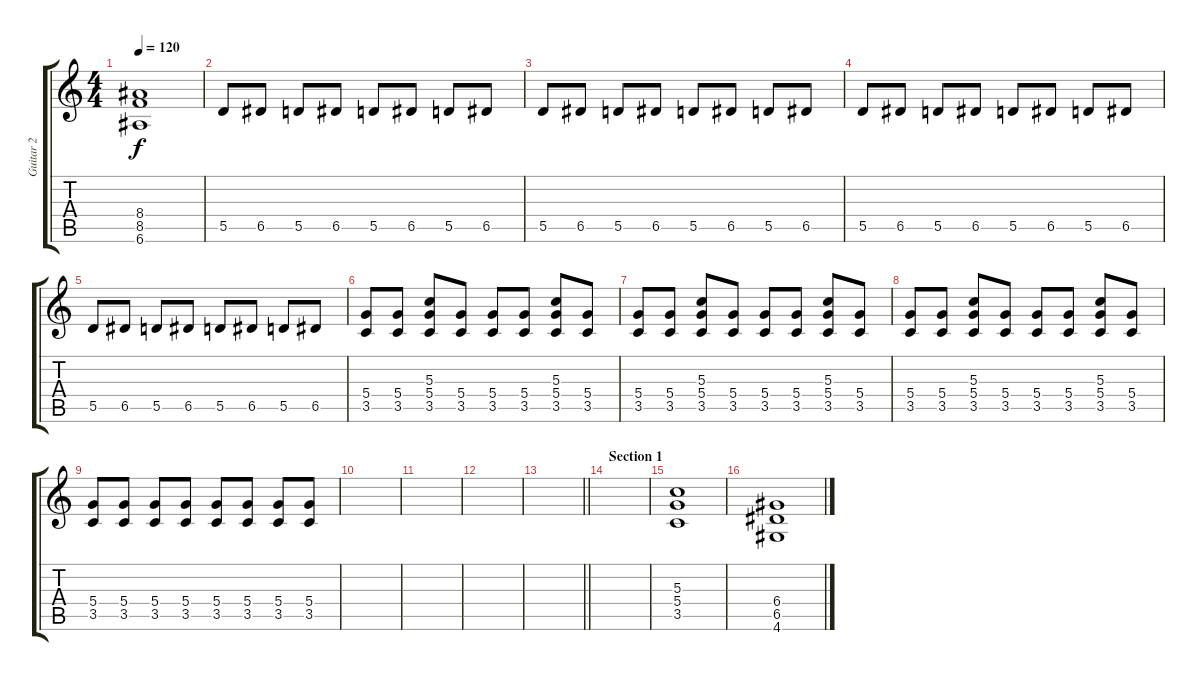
\track ("Guitar 2" "Guitar 2") {instrument acousticguitarsteel}
\staff {score tabs}
\tuning (E4 B3 G3 D3 A2 E2) {hide}
\ts (4 4)
\tempo 120
\clef g2
\ks c
(8.4{t} 8.5{t} 6.6{t}).1{dy f} |
5.5.8{volume 12 instrument distortionguitar} 6.5.8 5.5.8 6.5.8 5.5.8 6.5.8 5.5.8 6.5.8 |
5.5.8 6.5.8 5.5.8 6.5.8 5.5.8 6.5.8 5.5.8 6.5.8 |
5.5.8 6.5.8 5.5.8 6.5.8 5.5.8 6.5.8 5.5.8 6.5.8 |
5.5.8 6.5.8 5.5.8 6.5.8 5.5.8 6.5.8 5.5.8 6.5.8 |
(5.4 3.5).8 (5.4 3.5).8 (5.3 5.4 3.5).8 (5.4 3.5).8 (5.4 3.5).8 (5.4 3.5).8 (5.3 5.4 3.5).8 (5.4 3.5).8 |
(5.4 3.5).8 (5.4 3.5).8 (5.3 5.4 3.5).8 (5.4 3.5).8 (5.4 3.5).8 (5.4 3.5).8 (5.3 5.4 3.5).8 (5.4 3.5).8 |
(5.4 3.5).8 (5.4 3.5).8 (5.3 5.4 3.5).8 (5.4 3.5).8 (5.4 3.5).8 (5.4 3.5).8 (5.3 5.4 3.5).8 (5.4 3.5).8 |
(5.4 3.5).8{volume 14 instrument overdrivenguitar} (5.4 3.5).8 (5.4 3.5).8 (5.4 3.5).8 (5.4 3.5).8 (5.4 3.5).8 (5.4 3.5).8 (5.4 3.5).8 |
|
|
|
\barLineRight lightlight
|
\section ("" "Section 1")
|
(5.3 5.4 3.5).1{volume 12 instrument distortionguitar} |
(6.4 6.5 4.6).1{volume 12 instrument distortionguitar}
